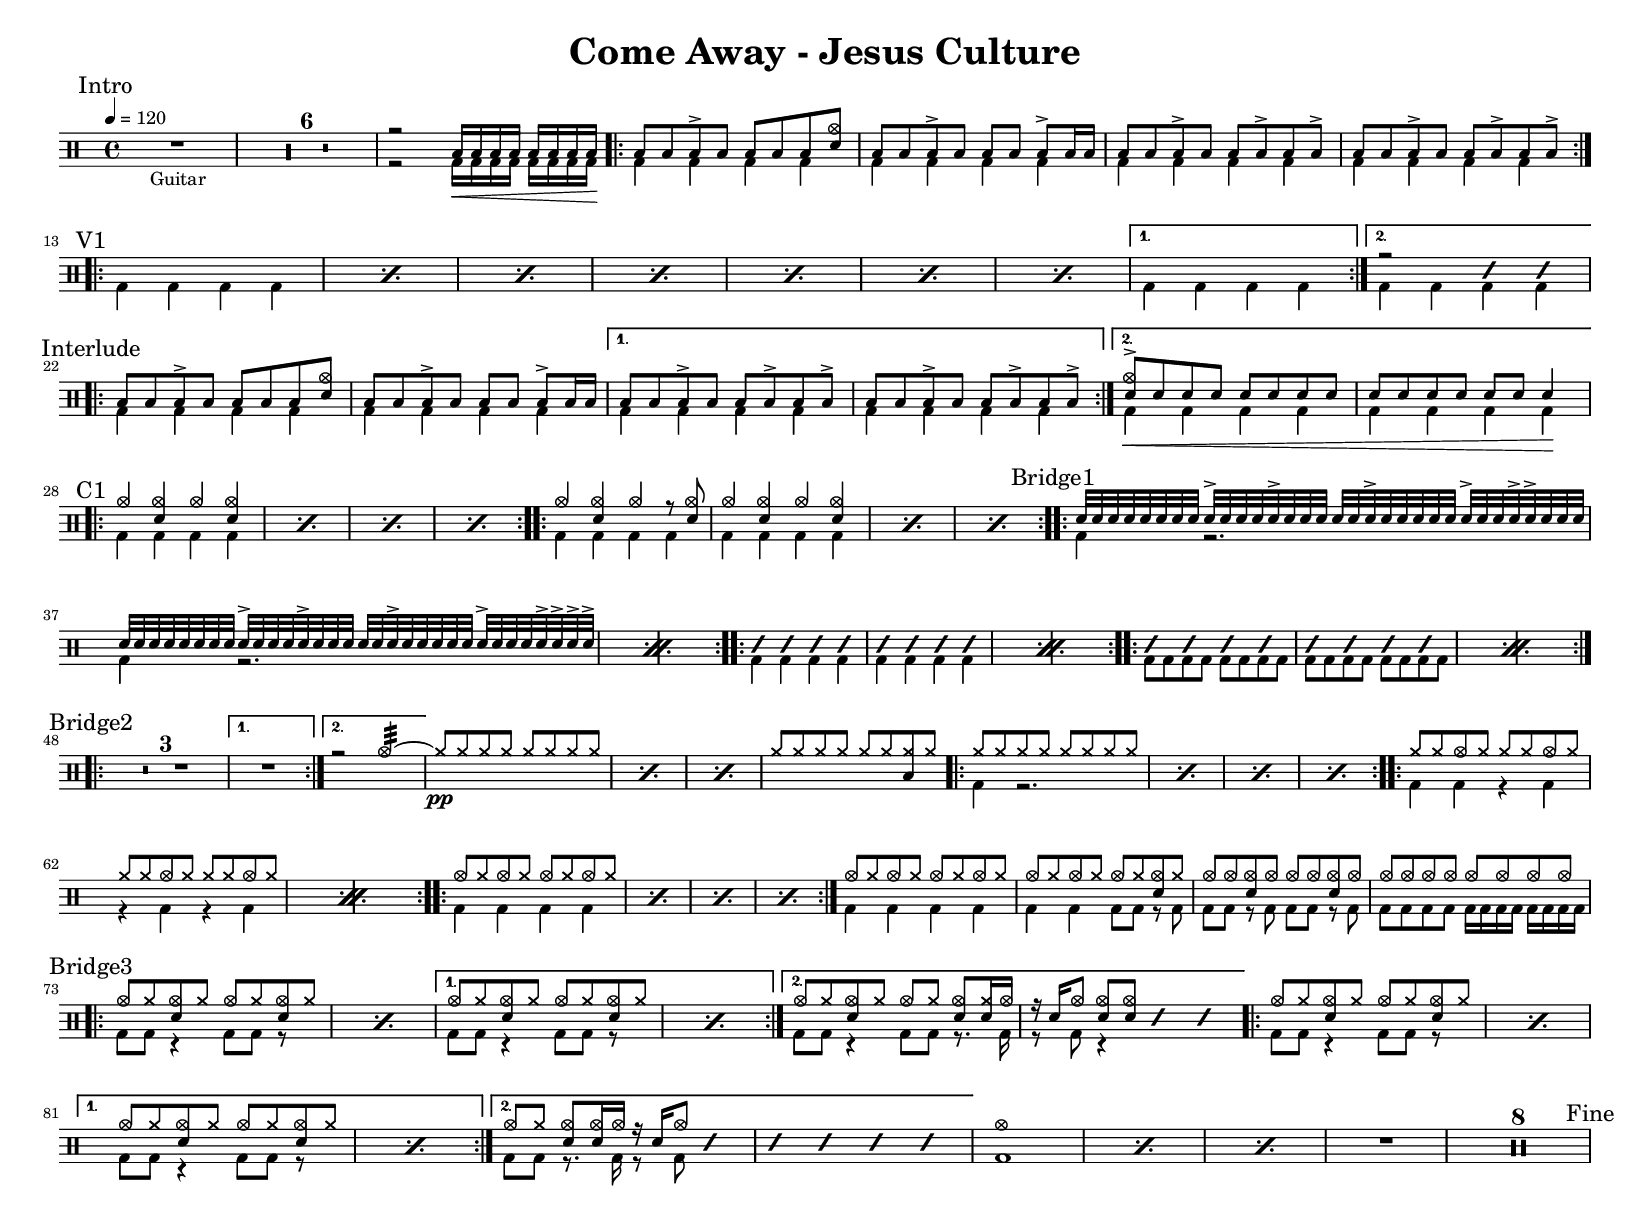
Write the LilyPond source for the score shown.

\version "2.14.2"

\include "english.ly"

\paper {
  paper-height = 8.5\in
  paper-width = 11\in
  indent = #0
  page-count = 1
}

% Commonly used voices

myDrumVoiceHiHatEigthsSnareTwoAndFour = \drummode {
  hh8 hh <hh sn> hh hh hh <hh sn> hh
}

myDrumVoiceRideEigthsSnareTwoAndFour = \drummode {
  cymr8 cymr <cymr sn> cymr cymr cymr <cymr sn> cymr
}

myDrumVoiceHiHatOpenEigthsSnareTwoAndFour = \drummode {
  hho8 hho <hho sn> hho hho hho <hho sn> hho
}

myDrumVoiceCrashEigthsSnareTwoAndFour = \drummode {
  \repeat unfold 2 { cymc8 cymc <cymc sn> cymc }
}

myDrumVoiceCrashQuartersSnareTwoAndFour = \drummode {
  cymc4 <cymc sn> cymc <cymc sn>
}

myDrumVoiceBassQuarters = \drummode {
  \repeat unfold 4 bd4
}

myDrumVoiceBassEigths = \drummode {
  \repeat unfold 8 bd8
}

% Fills

pushSlash = {
  \override NoteHead #'style = #'slash
  \override Stem #'transparent = ##t
}

popSlash = {
  \revert NoteHead #'style
  \revert Stem #'transparent
}

myDrumVoiceFillOneCount = \drummode {
  \pushSlash sn4 \popSlash
}

myDrumVoiceFillTwoCounts = \drummode {
  \pushSlash sn4 sn \popSlash
}

myDrumVoiceFillThreeCounts = \drummode {
  \pushSlash sn4 sn sn \popSlash
}

myDrumVoiceFillFourCounts = \drummode {
  \pushSlash sn4 sn sn sn \popSlash
}


\header {
  title = \markup { "Come Away - Jesus Culture" }
}

myIntroPatternLastTwoBars = \drummode {
  \repeat unfold 2
  <<
    {
      toml8 toml toml-> toml toml toml-> toml toml->
    } \\ {
      \myDrumVoiceBassQuarters
    }
  >>
}

myIntroPatternFirstTwoBars = \drummode {
  <<
    {
      toml8 toml toml-> toml toml toml toml <cymc sn>
    } \\ {
      \myDrumVoiceBassQuarters
    }
  >>
  <<
    {
      toml8 toml toml-> toml toml toml toml-> toml16 toml16
    } \\ {
      \myDrumVoiceBassQuarters
    }
  >>
}

myIntroPattern = \drummode {
  \myIntroPatternFirstTwoBars
  \myIntroPatternLastTwoBars
}

myBridgePatternVoice = \drummode {
  \repeat unfold 8 sn32 
  \repeat unfold 2 { sn-> sn sn sn }
  sn sn sn-> sn sn sn sn sn
  sn-> sn sn sn-> sn-> sn sn sn
  \repeat unfold 8 sn32 
  \repeat unfold 2 { sn-> sn sn sn }
  sn sn sn-> sn sn sn sn sn
  sn-> sn sn sn sn-> sn-> sn-> sn->
}

\layout {
  #(layout-set-staff-size 16)
}

\score {
  <<
    \compressFullBarRests
    \new DrumStaff <<
      \new DrumVoice = "1" { s1 }
      \new DrumVoice = "2" { s1 }
      \drummode {
        \time 4/4
        \tempo 4 = 120
        
        \mark "Intro"
        R1*7_Guitar
        <<
          {
            r2 toml16\< \repeat unfold 6 toml toml\!
          } \\ {
            r2 \repeat unfold 8 bd16
          }
        >>
        \repeat volta 2 {
          \myIntroPattern
        }
        
        \break
        \mark "V1"
        \repeat volta 2 {
        \repeat percent 7
          <<
            {
              
            } \\ {
              \myDrumVoiceBassQuarters
            }
          >>
        }
        \alternative {
          <<
            {
              
            } \\ {
              \myDrumVoiceBassQuarters
            }
          >>
          <<
            {
              r2 \myDrumVoiceFillTwoCounts
            } \\ {
              \myDrumVoiceBassQuarters
            }
          >>
        }
        
        \mark "Interlude"
        \repeat volta 2 {
          \myIntroPatternFirstTwoBars
        }
        \alternative {
          {
            \myIntroPatternLastTwoBars
          }
          {
          <<
            {
              <cymc sn>8->\< sn sn sn sn sn sn sn 
            } \\ {
              \myDrumVoiceBassQuarters
            }
          >>
          <<
            {
              sn8 sn sn sn sn sn sn4\!
            } \\ {
              \myDrumVoiceBassQuarters
            }
          >>
          }
        }
        
        \break
        \mark "C1"
        \repeat volta 2
        \repeat percent 4
        <<
          {
            \myDrumVoiceCrashQuartersSnareTwoAndFour
          } \\ {
            \myDrumVoiceBassQuarters
          }
        >>
        \repeat volta 2 {
          <<
            {
              cymc4 <cymc sn> cymc r8 <cymc sn>
            } \\ {
              \myDrumVoiceBassQuarters
            }
          >>
          \repeat percent 3
          <<
            {
              \myDrumVoiceCrashQuartersSnareTwoAndFour
            } \\ {
              \myDrumVoiceBassQuarters
            }
          >>
        }
        
        \mark "Bridge1"
        \repeat volta 2
        \repeat percent 2
        <<
          {
            \myBridgePatternVoice
          } \\ {
            \repeat unfold 2 { bd4 r2. }
          }
        >>
        
        \repeat volta 2
        \repeat percent 2
        \repeat unfold 2
        <<
          {
            \myDrumVoiceFillFourCounts
          } \\ {
            \myDrumVoiceBassQuarters
          }
        >>
        
        \repeat volta 2
        \repeat percent 2
        \repeat unfold 2
        <<
          {
            \myDrumVoiceFillFourCounts
          } \\ {
            \myDrumVoiceBassEigths
          }
        >>
        
        \break
        \mark "Bridge2"
        \repeat volta 2
        R1*3
        \alternative
        {
          R1
          <<
            {
              r2 cymc2:32 ~
            } \\ {
              
            }
          >>
        }
        
        \repeat percent 3
        <<
          {
            cymr8\pp \repeat unfold 7 cymr
          } \\ {
            
          }
        >>
        <<
          {
            \repeat unfold 6 cymr8 <cymr toml> cymr
          } \\ {
            
          }
        >>
        
        \repeat volta 2
        \repeat percent 4
        <<
          {
            \repeat unfold 8 cymr8
          } \\ {
            bd4 r2.
          }
        >>
        
        \repeat volta 2
        \repeat percent 2
        <<
          {
            \repeat unfold 2 { cymr8 cymr cymc cymr cymr cymr cymc cymr }
          } \\ {
            bd4 bd r4 bd
            r4 bd r bd
          }
        >>
        
        \repeat volta 2
        \repeat percent 4
        <<
          {
            \repeat unfold 4 { cymc8 cymr }
          } \\ {
            \myDrumVoiceBassQuarters
          }
        >>
        
        <<
          {
            \repeat unfold 4 { cymc8 cymr }
          } \\ {
            \myDrumVoiceBassQuarters
          }
        >>
        <<
          {
            cymc cymr cymc cymr cymc cymr <cymc sn> cymr
          } \\ {
            bd4 bd bd8 bd r bd
          }
        >>
        <<
          {
            \myDrumVoiceCrashEigthsSnareTwoAndFour
          } \\ {
            bd8 bd r bd bd bd r bd
          }
        >>
        <<
          {
            \repeat unfold 8 cymc8
          } \\ {
            \repeat unfold 4 bd8 \repeat unfold 8 bd16
          }
        >>
        
        \break
        \mark "Bridge3"
        \repeat volta 2 {
          \repeat percent 2
          <<
            {
              \repeat unfold 2 { cymc8 cymr <cymc sn> cymr }
            } \\ {
              bd8 bd r4 bd8 bd r
            }
          >>
        }
        \alternative {
          {
          \repeat percent 2
            <<
              {
                \repeat unfold 2 { cymc8 cymr <cymc sn> cymr }
              } \\ {
                bd8 bd r4 bd8 bd r
              }
            >>
          }
          {
            <<
              {
                cymc8 cymr <cymc sn> cymr cymc cymr <cymc sn> <cymr sn>16 cymc16 
              } \\ {
                bd8 bd r4 bd8 bd r8. bd16
              }
            >>
            <<
              {
                r16 sn cymc8 <cymc sn> <cymc sn> \myDrumVoiceFillTwoCounts
              } \\ {
                r8 bd r4
              }
            >>
          }
        }
        
        \repeat volta 2 {
          \repeat percent 2
          <<
            {
              \repeat unfold 2 { cymc8 cymr <cymc sn> cymr }
            } \\ {
              bd8 bd r4 bd8 bd r
            }
          >>
        }
        \alternative {
          {
          \repeat percent 2
            <<
              {
                \repeat unfold 2 { cymc8 cymr <cymc sn> cymr }
              } \\ {
                bd8 bd r4 bd8 bd r
              }
            >>
          }
          {
            <<
              {
                cymc8 cymr <cymc sn> <cymc sn>16 cymc16 r sn cymc8 \myDrumVoiceFillOneCount 
              } \\ {
                bd8 bd r8. bd16 r8 bd
              }
            >>
            <<
              {
                \myDrumVoiceFillFourCounts
              } \\ {
                
              }
            >>
          }
        }
        
        \repeat percent 3
        <<
          {
            cymc1
          } \\ {
            bd1
          }
        >>
        R1
        
        R1*8
        
        \mark "Fine"
      }
    >>
  >>
}